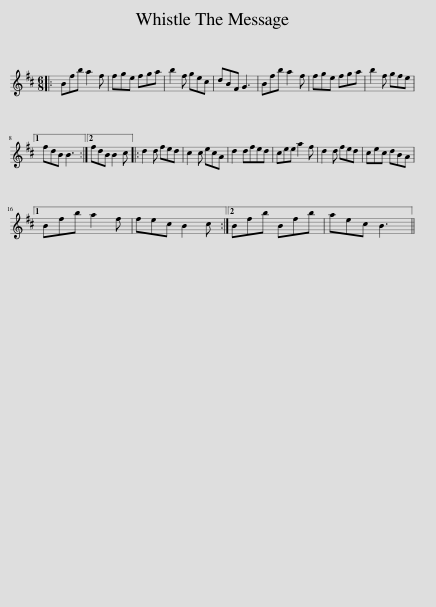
X:1
L:1/8
M:6/8
I:linebreak $
K:D
V:1 treble
V:1
|: Bfb a2 f | fge fga | b2 f gec | dBF G3 | Bfb a2 f | %5
 fge fga | b2 f gfe |1$ fdB B3 :|2 fdB B2 c |: d2 d fed | %10
 c2 c ecA | d2 dfed | cee a2 f | d2 d fed | cec dBA |1$ %15
 Bfb a2 f | fec B2 c :|2 Bfb Bfb | aec B3 || %19
